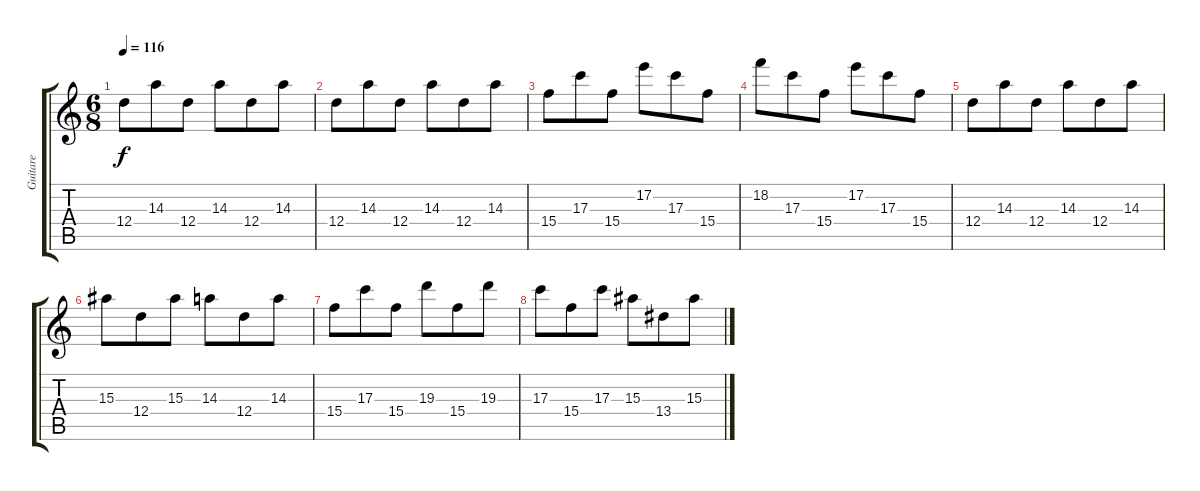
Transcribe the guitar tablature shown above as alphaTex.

\track ("Guitare" "Guitare") {instrument electricguitarclean}
\staff {score tabs}
\tuning (E4 B3 G3 D3 A2 E2) {hide}
\ts (6 8)
\tempo 116
\clef g2
\ks c
12.4.8{dy f} 14.3.8 12.4.8 14.3.8 12.4.8 14.3.8 |
12.4.8 14.3.8 12.4.8 14.3.8 12.4.8 14.3.8 |
15.4.8 17.3.8 15.4.8 17.2.8 17.3.8 15.4.8 |
18.2.8 17.3.8 15.4.8 17.2.8 17.3.8 15.4.8 |
12.4.8 14.3.8 12.4.8 14.3.8 12.4.8 14.3.8 |
15.3.8 12.4.8 15.3.8 14.3.8 12.4.8 14.3.8 |
15.4.8 17.3.8 15.4.8 19.3.8 15.4.8 19.3.8 |
17.3.8 15.4.8 17.3.8 15.3.8 13.4.8 15.3.8
